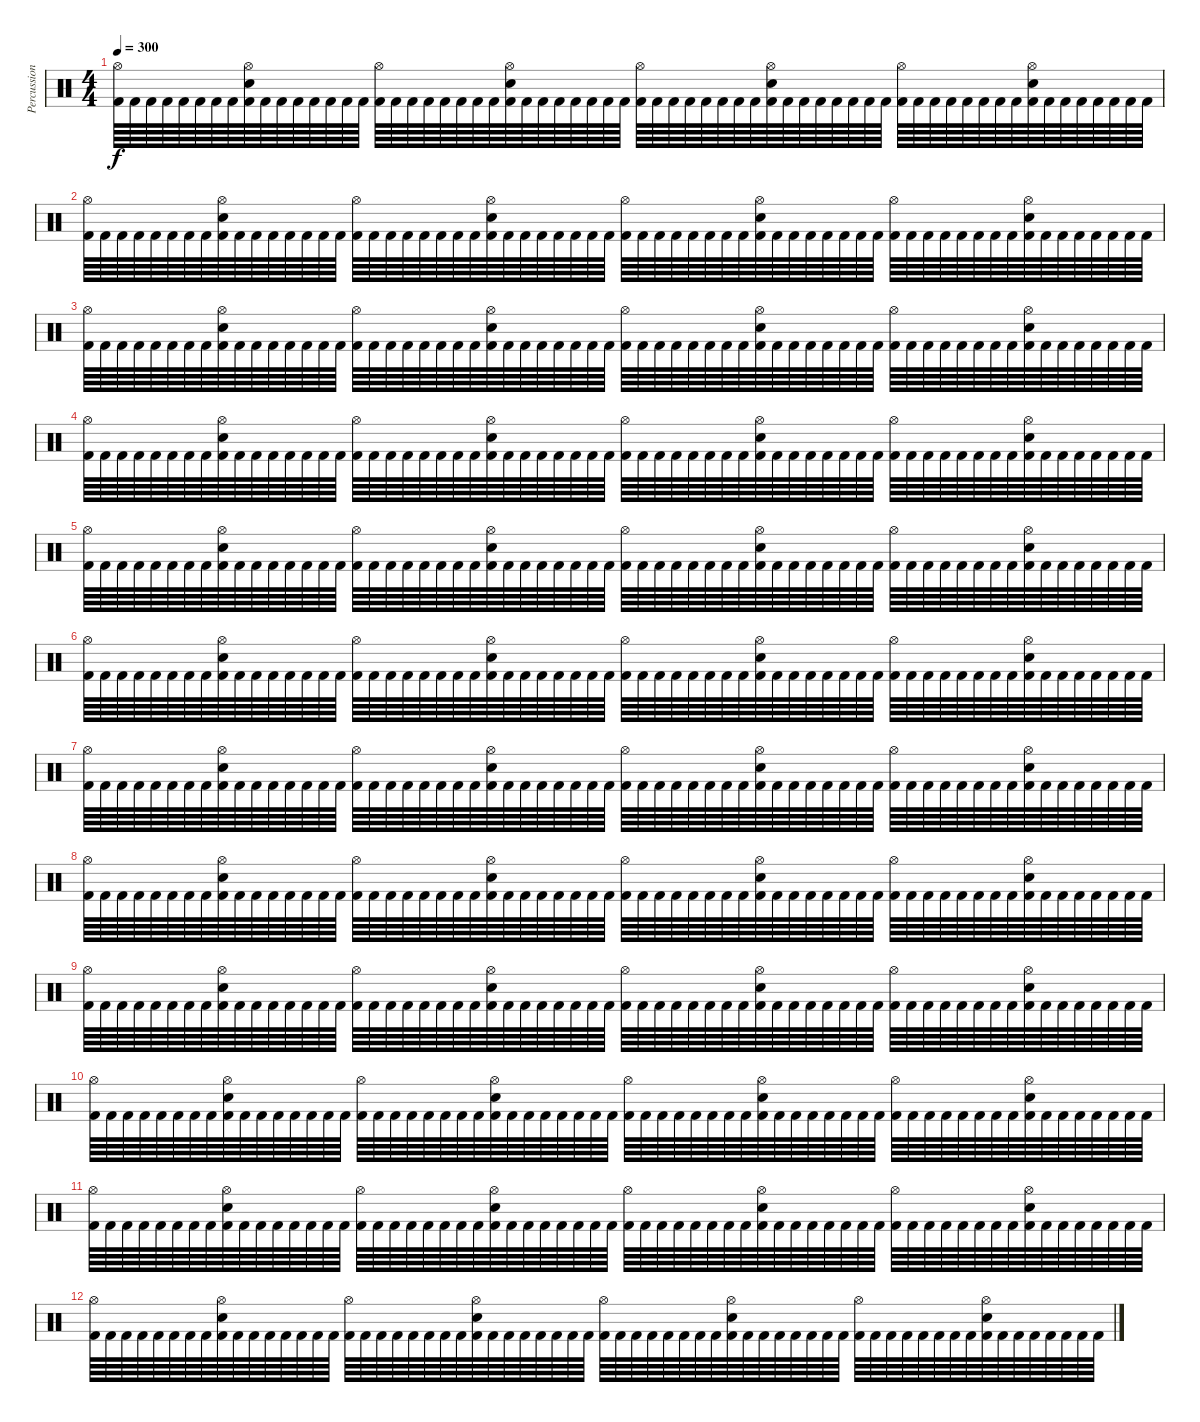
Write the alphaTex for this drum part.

\track ("Percussion" "Percussion") {instrument percussion}
\staff {score}
\articulation defaults
\ts (4 4)
\tempo 300
\clef neutral
\ks c
("Hi-Hat (open)" "Kick (hit) 2").64{dy f} "Kick (hit) 2".64 "Kick (hit) 2".64 "Kick (hit) 2".64 "Kick (hit) 2".64 "Kick (hit) 2".64 "Kick (hit) 2".64 "Kick (hit) 2".64 ("Hi-Hat (open)" "Electric Snare (hit)" "Kick (hit) 2").64 "Kick (hit) 2".64 "Kick (hit) 2".64 "Kick (hit) 2".64 "Kick (hit) 2".64 "Kick (hit) 2".64 "Kick (hit) 2".64 "Kick (hit) 2".64 ("Hi-Hat (open)" "Kick (hit) 2").64 "Kick (hit) 2".64 "Kick (hit) 2".64 "Kick (hit) 2".64 "Kick (hit) 2".64 "Kick (hit) 2".64 "Kick (hit) 2".64 "Kick (hit) 2".64 ("Hi-Hat (open)" "Electric Snare (hit)" "Kick (hit) 2").64 "Kick (hit) 2".64 "Kick (hit) 2".64 "Kick (hit) 2".64 "Kick (hit) 2".64 "Kick (hit) 2".64 "Kick (hit) 2".64 "Kick (hit) 2".64 ("Hi-Hat (open)" "Kick (hit) 2").64 "Kick (hit) 2".64 "Kick (hit) 2".64 "Kick (hit) 2".64 "Kick (hit) 2".64 "Kick (hit) 2".64 "Kick (hit) 2".64 "Kick (hit) 2".64 ("Hi-Hat (open)" "Electric Snare (hit)" "Kick (hit) 2").64 "Kick (hit) 2".64 "Kick (hit) 2".64 "Kick (hit) 2".64 "Kick (hit) 2".64 "Kick (hit) 2".64 "Kick (hit) 2".64 "Kick (hit) 2".64 ("Hi-Hat (open)" "Kick (hit) 2").64 "Kick (hit) 2".64 "Kick (hit) 2".64 "Kick (hit) 2".64 "Kick (hit) 2".64 "Kick (hit) 2".64 "Kick (hit) 2".64 "Kick (hit) 2".64 ("Hi-Hat (open)" "Electric Snare (hit)" "Kick (hit) 2").64 "Kick (hit) 2".64 "Kick (hit) 2".64 "Kick (hit) 2".64 "Kick (hit) 2".64 "Kick (hit) 2".64 "Kick (hit) 2".64 "Kick (hit) 2".64 |
("Hi-Hat (open)" "Kick (hit) 2").64 "Kick (hit) 2".64 "Kick (hit) 2".64 "Kick (hit) 2".64 "Kick (hit) 2".64 "Kick (hit) 2".64 "Kick (hit) 2".64 "Kick (hit) 2".64 ("Hi-Hat (open)" "Electric Snare (hit)" "Kick (hit) 2").64 "Kick (hit) 2".64 "Kick (hit) 2".64 "Kick (hit) 2".64 "Kick (hit) 2".64 "Kick (hit) 2".64 "Kick (hit) 2".64 "Kick (hit) 2".64 ("Hi-Hat (open)" "Kick (hit) 2").64 "Kick (hit) 2".64 "Kick (hit) 2".64 "Kick (hit) 2".64 "Kick (hit) 2".64 "Kick (hit) 2".64 "Kick (hit) 2".64 "Kick (hit) 2".64 ("Hi-Hat (open)" "Electric Snare (hit)" "Kick (hit) 2").64 "Kick (hit) 2".64 "Kick (hit) 2".64 "Kick (hit) 2".64 "Kick (hit) 2".64 "Kick (hit) 2".64 "Kick (hit) 2".64 "Kick (hit) 2".64 ("Hi-Hat (open)" "Kick (hit) 2").64 "Kick (hit) 2".64 "Kick (hit) 2".64 "Kick (hit) 2".64 "Kick (hit) 2".64 "Kick (hit) 2".64 "Kick (hit) 2".64 "Kick (hit) 2".64 ("Hi-Hat (open)" "Electric Snare (hit)" "Kick (hit) 2").64 "Kick (hit) 2".64 "Kick (hit) 2".64 "Kick (hit) 2".64 "Kick (hit) 2".64 "Kick (hit) 2".64 "Kick (hit) 2".64 "Kick (hit) 2".64 ("Hi-Hat (open)" "Kick (hit) 2").64 "Kick (hit) 2".64 "Kick (hit) 2".64 "Kick (hit) 2".64 "Kick (hit) 2".64 "Kick (hit) 2".64 "Kick (hit) 2".64 "Kick (hit) 2".64 ("Hi-Hat (open)" "Electric Snare (hit)" "Kick (hit) 2").64 "Kick (hit) 2".64 "Kick (hit) 2".64 "Kick (hit) 2".64 "Kick (hit) 2".64 "Kick (hit) 2".64 "Kick (hit) 2".64 "Kick (hit) 2".64 |
("Hi-Hat (open)" "Kick (hit) 2").64 "Kick (hit) 2".64 "Kick (hit) 2".64 "Kick (hit) 2".64 "Kick (hit) 2".64 "Kick (hit) 2".64 "Kick (hit) 2".64 "Kick (hit) 2".64 ("Hi-Hat (open)" "Electric Snare (hit)" "Kick (hit) 2").64 "Kick (hit) 2".64 "Kick (hit) 2".64 "Kick (hit) 2".64 "Kick (hit) 2".64 "Kick (hit) 2".64 "Kick (hit) 2".64 "Kick (hit) 2".64 ("Hi-Hat (open)" "Kick (hit) 2").64 "Kick (hit) 2".64 "Kick (hit) 2".64 "Kick (hit) 2".64 "Kick (hit) 2".64 "Kick (hit) 2".64 "Kick (hit) 2".64 "Kick (hit) 2".64 ("Hi-Hat (open)" "Electric Snare (hit)" "Kick (hit) 2").64 "Kick (hit) 2".64 "Kick (hit) 2".64 "Kick (hit) 2".64 "Kick (hit) 2".64 "Kick (hit) 2".64 "Kick (hit) 2".64 "Kick (hit) 2".64 ("Hi-Hat (open)" "Kick (hit) 2").64 "Kick (hit) 2".64 "Kick (hit) 2".64 "Kick (hit) 2".64 "Kick (hit) 2".64 "Kick (hit) 2".64 "Kick (hit) 2".64 "Kick (hit) 2".64 ("Hi-Hat (open)" "Electric Snare (hit)" "Kick (hit) 2").64 "Kick (hit) 2".64 "Kick (hit) 2".64 "Kick (hit) 2".64 "Kick (hit) 2".64 "Kick (hit) 2".64 "Kick (hit) 2".64 "Kick (hit) 2".64 ("Hi-Hat (open)" "Kick (hit) 2").64 "Kick (hit) 2".64 "Kick (hit) 2".64 "Kick (hit) 2".64 "Kick (hit) 2".64 "Kick (hit) 2".64 "Kick (hit) 2".64 "Kick (hit) 2".64 ("Hi-Hat (open)" "Electric Snare (hit)" "Kick (hit) 2").64 "Kick (hit) 2".64 "Kick (hit) 2".64 "Kick (hit) 2".64 "Kick (hit) 2".64 "Kick (hit) 2".64 "Kick (hit) 2".64 "Kick (hit) 2".64 |
("Hi-Hat (open)" "Kick (hit) 2").64 "Kick (hit) 2".64 "Kick (hit) 2".64 "Kick (hit) 2".64 "Kick (hit) 2".64 "Kick (hit) 2".64 "Kick (hit) 2".64 "Kick (hit) 2".64 ("Hi-Hat (open)" "Electric Snare (hit)" "Kick (hit) 2").64 "Kick (hit) 2".64 "Kick (hit) 2".64 "Kick (hit) 2".64 "Kick (hit) 2".64 "Kick (hit) 2".64 "Kick (hit) 2".64 "Kick (hit) 2".64 ("Hi-Hat (open)" "Kick (hit) 2").64 "Kick (hit) 2".64 "Kick (hit) 2".64 "Kick (hit) 2".64 "Kick (hit) 2".64 "Kick (hit) 2".64 "Kick (hit) 2".64 "Kick (hit) 2".64 ("Hi-Hat (open)" "Electric Snare (hit)" "Kick (hit) 2").64 "Kick (hit) 2".64 "Kick (hit) 2".64 "Kick (hit) 2".64 "Kick (hit) 2".64 "Kick (hit) 2".64 "Kick (hit) 2".64 "Kick (hit) 2".64 ("Hi-Hat (open)" "Kick (hit) 2").64 "Kick (hit) 2".64 "Kick (hit) 2".64 "Kick (hit) 2".64 "Kick (hit) 2".64 "Kick (hit) 2".64 "Kick (hit) 2".64 "Kick (hit) 2".64 ("Hi-Hat (open)" "Electric Snare (hit)" "Kick (hit) 2").64 "Kick (hit) 2".64 "Kick (hit) 2".64 "Kick (hit) 2".64 "Kick (hit) 2".64 "Kick (hit) 2".64 "Kick (hit) 2".64 "Kick (hit) 2".64 ("Hi-Hat (open)" "Kick (hit) 2").64 "Kick (hit) 2".64 "Kick (hit) 2".64 "Kick (hit) 2".64 "Kick (hit) 2".64 "Kick (hit) 2".64 "Kick (hit) 2".64 "Kick (hit) 2".64 ("Hi-Hat (open)" "Electric Snare (hit)" "Kick (hit) 2").64 "Kick (hit) 2".64 "Kick (hit) 2".64 "Kick (hit) 2".64 "Kick (hit) 2".64 "Kick (hit) 2".64 "Kick (hit) 2".64 "Kick (hit) 2".64 |
("Hi-Hat (open)" "Kick (hit) 2").64 "Kick (hit) 2".64 "Kick (hit) 2".64 "Kick (hit) 2".64 "Kick (hit) 2".64 "Kick (hit) 2".64 "Kick (hit) 2".64 "Kick (hit) 2".64 ("Hi-Hat (open)" "Electric Snare (hit)" "Kick (hit) 2").64 "Kick (hit) 2".64 "Kick (hit) 2".64 "Kick (hit) 2".64 "Kick (hit) 2".64 "Kick (hit) 2".64 "Kick (hit) 2".64 "Kick (hit) 2".64 ("Hi-Hat (open)" "Kick (hit) 2").64 "Kick (hit) 2".64 "Kick (hit) 2".64 "Kick (hit) 2".64 "Kick (hit) 2".64 "Kick (hit) 2".64 "Kick (hit) 2".64 "Kick (hit) 2".64 ("Hi-Hat (open)" "Electric Snare (hit)" "Kick (hit) 2").64 "Kick (hit) 2".64 "Kick (hit) 2".64 "Kick (hit) 2".64 "Kick (hit) 2".64 "Kick (hit) 2".64 "Kick (hit) 2".64 "Kick (hit) 2".64 ("Hi-Hat (open)" "Kick (hit) 2").64 "Kick (hit) 2".64 "Kick (hit) 2".64 "Kick (hit) 2".64 "Kick (hit) 2".64 "Kick (hit) 2".64 "Kick (hit) 2".64 "Kick (hit) 2".64 ("Hi-Hat (open)" "Electric Snare (hit)" "Kick (hit) 2").64 "Kick (hit) 2".64 "Kick (hit) 2".64 "Kick (hit) 2".64 "Kick (hit) 2".64 "Kick (hit) 2".64 "Kick (hit) 2".64 "Kick (hit) 2".64 ("Hi-Hat (open)" "Kick (hit) 2").64 "Kick (hit) 2".64 "Kick (hit) 2".64 "Kick (hit) 2".64 "Kick (hit) 2".64 "Kick (hit) 2".64 "Kick (hit) 2".64 "Kick (hit) 2".64 ("Hi-Hat (open)" "Electric Snare (hit)" "Kick (hit) 2").64 "Kick (hit) 2".64 "Kick (hit) 2".64 "Kick (hit) 2".64 "Kick (hit) 2".64 "Kick (hit) 2".64 "Kick (hit) 2".64 "Kick (hit) 2".64 |
("Hi-Hat (open)" "Kick (hit) 2").64 "Kick (hit) 2".64 "Kick (hit) 2".64 "Kick (hit) 2".64 "Kick (hit) 2".64 "Kick (hit) 2".64 "Kick (hit) 2".64 "Kick (hit) 2".64 ("Hi-Hat (open)" "Electric Snare (hit)" "Kick (hit) 2").64 "Kick (hit) 2".64 "Kick (hit) 2".64 "Kick (hit) 2".64 "Kick (hit) 2".64 "Kick (hit) 2".64 "Kick (hit) 2".64 "Kick (hit) 2".64 ("Hi-Hat (open)" "Kick (hit) 2").64 "Kick (hit) 2".64 "Kick (hit) 2".64 "Kick (hit) 2".64 "Kick (hit) 2".64 "Kick (hit) 2".64 "Kick (hit) 2".64 "Kick (hit) 2".64 ("Hi-Hat (open)" "Electric Snare (hit)" "Kick (hit) 2").64 "Kick (hit) 2".64 "Kick (hit) 2".64 "Kick (hit) 2".64 "Kick (hit) 2".64 "Kick (hit) 2".64 "Kick (hit) 2".64 "Kick (hit) 2".64 ("Hi-Hat (open)" "Kick (hit) 2").64 "Kick (hit) 2".64 "Kick (hit) 2".64 "Kick (hit) 2".64 "Kick (hit) 2".64 "Kick (hit) 2".64 "Kick (hit) 2".64 "Kick (hit) 2".64 ("Hi-Hat (open)" "Electric Snare (hit)" "Kick (hit) 2").64 "Kick (hit) 2".64 "Kick (hit) 2".64 "Kick (hit) 2".64 "Kick (hit) 2".64 "Kick (hit) 2".64 "Kick (hit) 2".64 "Kick (hit) 2".64 ("Hi-Hat (open)" "Kick (hit) 2").64 "Kick (hit) 2".64 "Kick (hit) 2".64 "Kick (hit) 2".64 "Kick (hit) 2".64 "Kick (hit) 2".64 "Kick (hit) 2".64 "Kick (hit) 2".64 ("Hi-Hat (open)" "Electric Snare (hit)" "Kick (hit) 2").64 "Kick (hit) 2".64 "Kick (hit) 2".64 "Kick (hit) 2".64 "Kick (hit) 2".64 "Kick (hit) 2".64 "Kick (hit) 2".64 "Kick (hit) 2".64 |
("Hi-Hat (open)" "Kick (hit) 2").64 "Kick (hit) 2".64 "Kick (hit) 2".64 "Kick (hit) 2".64 "Kick (hit) 2".64 "Kick (hit) 2".64 "Kick (hit) 2".64 "Kick (hit) 2".64 ("Hi-Hat (open)" "Electric Snare (hit)" "Kick (hit) 2").64 "Kick (hit) 2".64 "Kick (hit) 2".64 "Kick (hit) 2".64 "Kick (hit) 2".64 "Kick (hit) 2".64 "Kick (hit) 2".64 "Kick (hit) 2".64 ("Hi-Hat (open)" "Kick (hit) 2").64 "Kick (hit) 2".64 "Kick (hit) 2".64 "Kick (hit) 2".64 "Kick (hit) 2".64 "Kick (hit) 2".64 "Kick (hit) 2".64 "Kick (hit) 2".64 ("Hi-Hat (open)" "Electric Snare (hit)" "Kick (hit) 2").64 "Kick (hit) 2".64 "Kick (hit) 2".64 "Kick (hit) 2".64 "Kick (hit) 2".64 "Kick (hit) 2".64 "Kick (hit) 2".64 "Kick (hit) 2".64 ("Hi-Hat (open)" "Kick (hit) 2").64 "Kick (hit) 2".64 "Kick (hit) 2".64 "Kick (hit) 2".64 "Kick (hit) 2".64 "Kick (hit) 2".64 "Kick (hit) 2".64 "Kick (hit) 2".64 ("Hi-Hat (open)" "Electric Snare (hit)" "Kick (hit) 2").64 "Kick (hit) 2".64 "Kick (hit) 2".64 "Kick (hit) 2".64 "Kick (hit) 2".64 "Kick (hit) 2".64 "Kick (hit) 2".64 "Kick (hit) 2".64 ("Hi-Hat (open)" "Kick (hit) 2").64 "Kick (hit) 2".64 "Kick (hit) 2".64 "Kick (hit) 2".64 "Kick (hit) 2".64 "Kick (hit) 2".64 "Kick (hit) 2".64 "Kick (hit) 2".64 ("Hi-Hat (open)" "Electric Snare (hit)" "Kick (hit) 2").64 "Kick (hit) 2".64 "Kick (hit) 2".64 "Kick (hit) 2".64 "Kick (hit) 2".64 "Kick (hit) 2".64 "Kick (hit) 2".64 "Kick (hit) 2".64 |
("Hi-Hat (open)" "Kick (hit) 2").64 "Kick (hit) 2".64 "Kick (hit) 2".64 "Kick (hit) 2".64 "Kick (hit) 2".64 "Kick (hit) 2".64 "Kick (hit) 2".64 "Kick (hit) 2".64 ("Hi-Hat (open)" "Electric Snare (hit)" "Kick (hit) 2").64 "Kick (hit) 2".64 "Kick (hit) 2".64 "Kick (hit) 2".64 "Kick (hit) 2".64 "Kick (hit) 2".64 "Kick (hit) 2".64 "Kick (hit) 2".64 ("Hi-Hat (open)" "Kick (hit) 2").64 "Kick (hit) 2".64 "Kick (hit) 2".64 "Kick (hit) 2".64 "Kick (hit) 2".64 "Kick (hit) 2".64 "Kick (hit) 2".64 "Kick (hit) 2".64 ("Hi-Hat (open)" "Electric Snare (hit)" "Kick (hit) 2").64 "Kick (hit) 2".64 "Kick (hit) 2".64 "Kick (hit) 2".64 "Kick (hit) 2".64 "Kick (hit) 2".64 "Kick (hit) 2".64 "Kick (hit) 2".64 ("Hi-Hat (open)" "Kick (hit) 2").64 "Kick (hit) 2".64 "Kick (hit) 2".64 "Kick (hit) 2".64 "Kick (hit) 2".64 "Kick (hit) 2".64 "Kick (hit) 2".64 "Kick (hit) 2".64 ("Hi-Hat (open)" "Electric Snare (hit)" "Kick (hit) 2").64 "Kick (hit) 2".64 "Kick (hit) 2".64 "Kick (hit) 2".64 "Kick (hit) 2".64 "Kick (hit) 2".64 "Kick (hit) 2".64 "Kick (hit) 2".64 ("Hi-Hat (open)" "Kick (hit) 2").64 "Kick (hit) 2".64 "Kick (hit) 2".64 "Kick (hit) 2".64 "Kick (hit) 2".64 "Kick (hit) 2".64 "Kick (hit) 2".64 "Kick (hit) 2".64 ("Hi-Hat (open)" "Electric Snare (hit)" "Kick (hit) 2").64 "Kick (hit) 2".64 "Kick (hit) 2".64 "Kick (hit) 2".64 "Kick (hit) 2".64 "Kick (hit) 2".64 "Kick (hit) 2".64 "Kick (hit) 2".64 |
("Hi-Hat (open)" "Kick (hit) 2").64 "Kick (hit) 2".64 "Kick (hit) 2".64 "Kick (hit) 2".64 "Kick (hit) 2".64 "Kick (hit) 2".64 "Kick (hit) 2".64 "Kick (hit) 2".64 ("Hi-Hat (open)" "Electric Snare (hit)" "Kick (hit) 2").64 "Kick (hit) 2".64 "Kick (hit) 2".64 "Kick (hit) 2".64 "Kick (hit) 2".64 "Kick (hit) 2".64 "Kick (hit) 2".64 "Kick (hit) 2".64 ("Hi-Hat (open)" "Kick (hit) 2").64 "Kick (hit) 2".64 "Kick (hit) 2".64 "Kick (hit) 2".64 "Kick (hit) 2".64 "Kick (hit) 2".64 "Kick (hit) 2".64 "Kick (hit) 2".64 ("Hi-Hat (open)" "Electric Snare (hit)" "Kick (hit) 2").64 "Kick (hit) 2".64 "Kick (hit) 2".64 "Kick (hit) 2".64 "Kick (hit) 2".64 "Kick (hit) 2".64 "Kick (hit) 2".64 "Kick (hit) 2".64 ("Hi-Hat (open)" "Kick (hit) 2").64 "Kick (hit) 2".64 "Kick (hit) 2".64 "Kick (hit) 2".64 "Kick (hit) 2".64 "Kick (hit) 2".64 "Kick (hit) 2".64 "Kick (hit) 2".64 ("Hi-Hat (open)" "Electric Snare (hit)" "Kick (hit) 2").64 "Kick (hit) 2".64 "Kick (hit) 2".64 "Kick (hit) 2".64 "Kick (hit) 2".64 "Kick (hit) 2".64 "Kick (hit) 2".64 "Kick (hit) 2".64 ("Hi-Hat (open)" "Kick (hit) 2").64 "Kick (hit) 2".64 "Kick (hit) 2".64 "Kick (hit) 2".64 "Kick (hit) 2".64 "Kick (hit) 2".64 "Kick (hit) 2".64 "Kick (hit) 2".64 ("Hi-Hat (open)" "Electric Snare (hit)" "Kick (hit) 2").64 "Kick (hit) 2".64 "Kick (hit) 2".64 "Kick (hit) 2".64 "Kick (hit) 2".64 "Kick (hit) 2".64 "Kick (hit) 2".64 "Kick (hit) 2".64 |
("Hi-Hat (open)" "Kick (hit) 2").64 "Kick (hit) 2".64 "Kick (hit) 2".64 "Kick (hit) 2".64 "Kick (hit) 2".64 "Kick (hit) 2".64 "Kick (hit) 2".64 "Kick (hit) 2".64 ("Hi-Hat (open)" "Electric Snare (hit)" "Kick (hit) 2").64 "Kick (hit) 2".64 "Kick (hit) 2".64 "Kick (hit) 2".64 "Kick (hit) 2".64 "Kick (hit) 2".64 "Kick (hit) 2".64 "Kick (hit) 2".64 ("Hi-Hat (open)" "Kick (hit) 2").64 "Kick (hit) 2".64 "Kick (hit) 2".64 "Kick (hit) 2".64 "Kick (hit) 2".64 "Kick (hit) 2".64 "Kick (hit) 2".64 "Kick (hit) 2".64 ("Hi-Hat (open)" "Electric Snare (hit)" "Kick (hit) 2").64 "Kick (hit) 2".64 "Kick (hit) 2".64 "Kick (hit) 2".64 "Kick (hit) 2".64 "Kick (hit) 2".64 "Kick (hit) 2".64 "Kick (hit) 2".64 ("Hi-Hat (open)" "Kick (hit) 2").64 "Kick (hit) 2".64 "Kick (hit) 2".64 "Kick (hit) 2".64 "Kick (hit) 2".64 "Kick (hit) 2".64 "Kick (hit) 2".64 "Kick (hit) 2".64 ("Hi-Hat (open)" "Electric Snare (hit)" "Kick (hit) 2").64 "Kick (hit) 2".64 "Kick (hit) 2".64 "Kick (hit) 2".64 "Kick (hit) 2".64 "Kick (hit) 2".64 "Kick (hit) 2".64 "Kick (hit) 2".64 ("Hi-Hat (open)" "Kick (hit) 2").64 "Kick (hit) 2".64 "Kick (hit) 2".64 "Kick (hit) 2".64 "Kick (hit) 2".64 "Kick (hit) 2".64 "Kick (hit) 2".64 "Kick (hit) 2".64 ("Hi-Hat (open)" "Electric Snare (hit)" "Kick (hit) 2").64 "Kick (hit) 2".64 "Kick (hit) 2".64 "Kick (hit) 2".64 "Kick (hit) 2".64 "Kick (hit) 2".64 "Kick (hit) 2".64 "Kick (hit) 2".64 |
("Hi-Hat (open)" "Kick (hit) 2").64 "Kick (hit) 2".64 "Kick (hit) 2".64 "Kick (hit) 2".64 "Kick (hit) 2".64 "Kick (hit) 2".64 "Kick (hit) 2".64 "Kick (hit) 2".64 ("Hi-Hat (open)" "Electric Snare (hit)" "Kick (hit) 2").64 "Kick (hit) 2".64 "Kick (hit) 2".64 "Kick (hit) 2".64 "Kick (hit) 2".64 "Kick (hit) 2".64 "Kick (hit) 2".64 "Kick (hit) 2".64 ("Hi-Hat (open)" "Kick (hit) 2").64 "Kick (hit) 2".64 "Kick (hit) 2".64 "Kick (hit) 2".64 "Kick (hit) 2".64 "Kick (hit) 2".64 "Kick (hit) 2".64 "Kick (hit) 2".64 ("Hi-Hat (open)" "Electric Snare (hit)" "Kick (hit) 2").64 "Kick (hit) 2".64 "Kick (hit) 2".64 "Kick (hit) 2".64 "Kick (hit) 2".64 "Kick (hit) 2".64 "Kick (hit) 2".64 "Kick (hit) 2".64 ("Hi-Hat (open)" "Kick (hit) 2").64 "Kick (hit) 2".64 "Kick (hit) 2".64 "Kick (hit) 2".64 "Kick (hit) 2".64 "Kick (hit) 2".64 "Kick (hit) 2".64 "Kick (hit) 2".64 ("Hi-Hat (open)" "Electric Snare (hit)" "Kick (hit) 2").64 "Kick (hit) 2".64 "Kick (hit) 2".64 "Kick (hit) 2".64 "Kick (hit) 2".64 "Kick (hit) 2".64 "Kick (hit) 2".64 "Kick (hit) 2".64 ("Hi-Hat (open)" "Kick (hit) 2").64 "Kick (hit) 2".64 "Kick (hit) 2".64 "Kick (hit) 2".64 "Kick (hit) 2".64 "Kick (hit) 2".64 "Kick (hit) 2".64 "Kick (hit) 2".64 ("Hi-Hat (open)" "Electric Snare (hit)" "Kick (hit) 2").64 "Kick (hit) 2".64 "Kick (hit) 2".64 "Kick (hit) 2".64 "Kick (hit) 2".64 "Kick (hit) 2".64 "Kick (hit) 2".64 "Kick (hit) 2".64 |
("Hi-Hat (open)" "Kick (hit) 2").64 "Kick (hit) 2".64 "Kick (hit) 2".64 "Kick (hit) 2".64 "Kick (hit) 2".64 "Kick (hit) 2".64 "Kick (hit) 2".64 "Kick (hit) 2".64 ("Hi-Hat (open)" "Electric Snare (hit)" "Kick (hit) 2").64 "Kick (hit) 2".64 "Kick (hit) 2".64 "Kick (hit) 2".64 "Kick (hit) 2".64 "Kick (hit) 2".64 "Kick (hit) 2".64 "Kick (hit) 2".64 ("Hi-Hat (open)" "Kick (hit) 2").64 "Kick (hit) 2".64 "Kick (hit) 2".64 "Kick (hit) 2".64 "Kick (hit) 2".64 "Kick (hit) 2".64 "Kick (hit) 2".64 "Kick (hit) 2".64 ("Hi-Hat (open)" "Electric Snare (hit)" "Kick (hit) 2").64 "Kick (hit) 2".64 "Kick (hit) 2".64 "Kick (hit) 2".64 "Kick (hit) 2".64 "Kick (hit) 2".64 "Kick (hit) 2".64 "Kick (hit) 2".64 ("Hi-Hat (open)" "Kick (hit) 2").64 "Kick (hit) 2".64 "Kick (hit) 2".64 "Kick (hit) 2".64 "Kick (hit) 2".64 "Kick (hit) 2".64 "Kick (hit) 2".64 "Kick (hit) 2".64 ("Hi-Hat (open)" "Electric Snare (hit)" "Kick (hit) 2").64 "Kick (hit) 2".64 "Kick (hit) 2".64 "Kick (hit) 2".64 "Kick (hit) 2".64 "Kick (hit) 2".64 "Kick (hit) 2".64 "Kick (hit) 2".64 ("Hi-Hat (open)" "Kick (hit) 2").64 "Kick (hit) 2".64 "Kick (hit) 2".64 "Kick (hit) 2".64 "Kick (hit) 2".64 "Kick (hit) 2".64 "Kick (hit) 2".64 "Kick (hit) 2".64 ("Hi-Hat (open)" "Electric Snare (hit)" "Kick (hit) 2").64 "Kick (hit) 2".64 "Kick (hit) 2".64 "Kick (hit) 2".64 "Kick (hit) 2".64 "Kick (hit) 2".64 "Kick (hit) 2".64 "Kick (hit) 2".64
